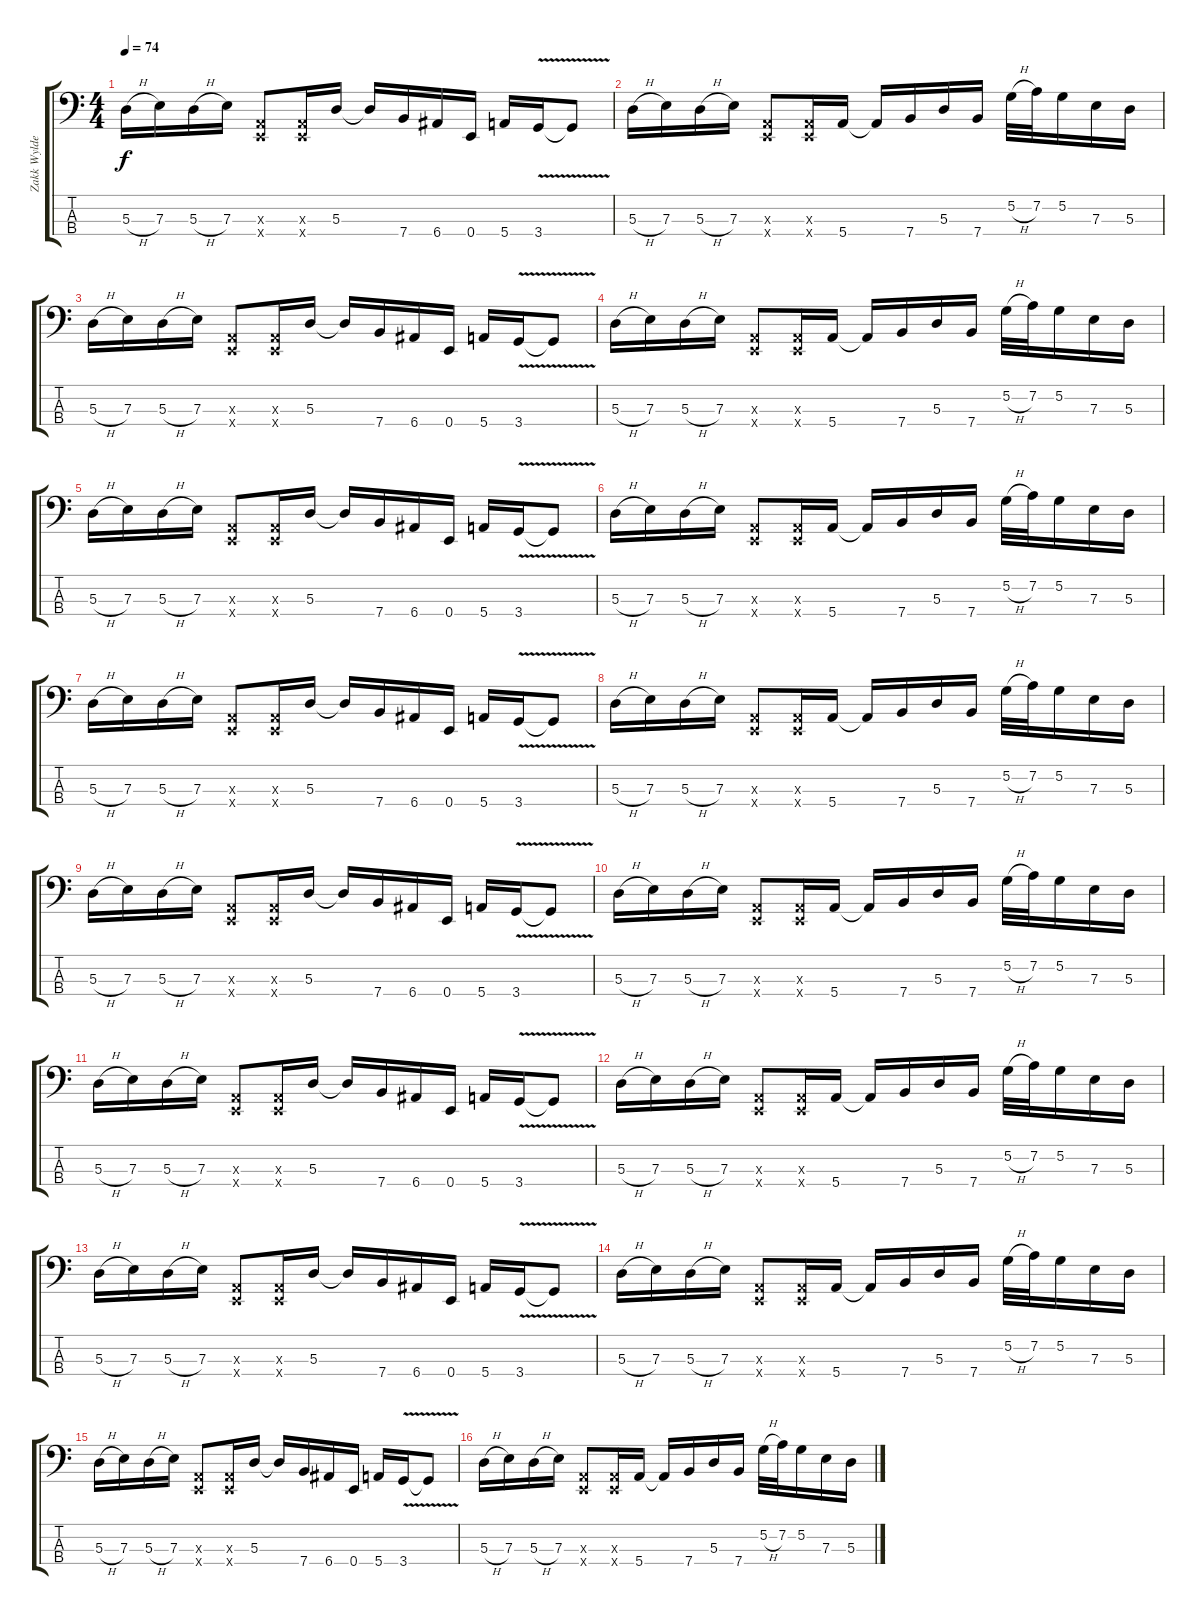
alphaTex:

\track ("Zakk Wylde Distorted Bass" "Zakk Wylde") {instrument distortionguitar}
\staff {score tabs}
\tuning (G2 D2 A1 E1) {hide}
\ts (4 4)
\tempo 74
\clef f4
\ks c
5.3{h}.16{dy f instrument distortionguitar} 7.3.16 5.3{h}.16 7.3.16 (0.3{x} 0.4{x}).8 (0.3{x} 0.4{x}).16 5.3.16 5.3{t}.16 7.4.16 6.4.16 0.4.16 5.4.16 3.4{v}.16 3.4{v t}.8 |
5.3{h}.16 7.3.16 5.3{h}.16 7.3.16 (0.3{x} 0.4{x}).8 (0.3{x} 0.4{x}).16 5.4.16 5.4{t}.16 7.4.16 5.3.16 7.4.16 5.2{h}.32 7.2.32 5.2.16 7.3.16 5.3.16 |
5.3{h}.16 7.3.16 5.3{h}.16 7.3.16 (0.3{x} 0.4{x}).8 (0.3{x} 0.4{x}).16 5.3.16 5.3{t}.16 7.4.16 6.4.16 0.4.16 5.4.16 3.4{v}.16 3.4{v t}.8 |
5.3{h}.16 7.3.16 5.3{h}.16 7.3.16 (0.3{x} 0.4{x}).8 (0.3{x} 0.4{x}).16 5.4.16 5.4{t}.16 7.4.16 5.3.16 7.4.16 5.2{h}.32 7.2.32 5.2.16 7.3.16 5.3.16 |
5.3{h}.16 7.3.16 5.3{h}.16 7.3.16 (0.3{x} 0.4{x}).8 (0.3{x} 0.4{x}).16 5.3.16 5.3{t}.16 7.4.16 6.4.16 0.4.16 5.4.16 3.4{v}.16 3.4{v t}.8 |
5.3{h}.16 7.3.16 5.3{h}.16 7.3.16 (0.3{x} 0.4{x}).8 (0.3{x} 0.4{x}).16 5.4.16 5.4{t}.16 7.4.16 5.3.16 7.4.16 5.2{h}.32 7.2.32 5.2.16 7.3.16 5.3.16 |
5.3{h}.16 7.3.16 5.3{h}.16 7.3.16 (0.3{x} 0.4{x}).8 (0.3{x} 0.4{x}).16 5.3.16 5.3{t}.16 7.4.16 6.4.16 0.4.16 5.4.16 3.4{v}.16 3.4{v t}.8 |
5.3{h}.16 7.3.16 5.3{h}.16 7.3.16 (0.3{x} 0.4{x}).8 (0.3{x} 0.4{x}).16 5.4.16 5.4{t}.16 7.4.16 5.3.16 7.4.16 5.2{h}.32 7.2.32 5.2.16 7.3.16 5.3.16 |
5.3{h}.16 7.3.16 5.3{h}.16 7.3.16 (0.3{x} 0.4{x}).8 (0.3{x} 0.4{x}).16 5.3.16 5.3{t}.16 7.4.16 6.4.16 0.4.16 5.4.16 3.4{v}.16 3.4{v t}.8 |
5.3{h}.16 7.3.16 5.3{h}.16 7.3.16 (0.3{x} 0.4{x}).8 (0.3{x} 0.4{x}).16 5.4.16 5.4{t}.16 7.4.16 5.3.16 7.4.16 5.2{h}.32 7.2.32 5.2.16 7.3.16 5.3.16 |
5.3{h}.16 7.3.16 5.3{h}.16 7.3.16 (0.3{x} 0.4{x}).8 (0.3{x} 0.4{x}).16 5.3.16 5.3{t}.16 7.4.16 6.4.16 0.4.16 5.4.16 3.4{v}.16 3.4{v t}.8 |
5.3{h}.16 7.3.16 5.3{h}.16 7.3.16 (0.3{x} 0.4{x}).8 (0.3{x} 0.4{x}).16 5.4.16 5.4{t}.16 7.4.16 5.3.16 7.4.16 5.2{h}.32 7.2.32 5.2.16 7.3.16 5.3.16 |
5.3{h}.16 7.3.16 5.3{h}.16 7.3.16 (0.3{x} 0.4{x}).8 (0.3{x} 0.4{x}).16 5.3.16 5.3{t}.16 7.4.16 6.4.16 0.4.16 5.4.16 3.4{v}.16 3.4{v t}.8 |
5.3{h}.16 7.3.16 5.3{h}.16 7.3.16 (0.3{x} 0.4{x}).8 (0.3{x} 0.4{x}).16 5.4.16 5.4{t}.16 7.4.16 5.3.16 7.4.16 5.2{h}.32 7.2.32 5.2.16 7.3.16 5.3.16 |
5.3{h}.16 7.3.16 5.3{h}.16 7.3.16 (0.3{x} 0.4{x}).8 (0.3{x} 0.4{x}).16 5.3.16 5.3{t}.16 7.4.16 6.4.16 0.4.16 5.4.16 3.4{v}.16 3.4{v t}.8 |
5.3{h}.16 7.3.16 5.3{h}.16 7.3.16 (0.3{x} 0.4{x}).8 (0.3{x} 0.4{x}).16 5.4.16 5.4{t}.16 7.4.16 5.3.16 7.4.16 5.2{h}.32 7.2.32 5.2.16 7.3.16 5.3.16
